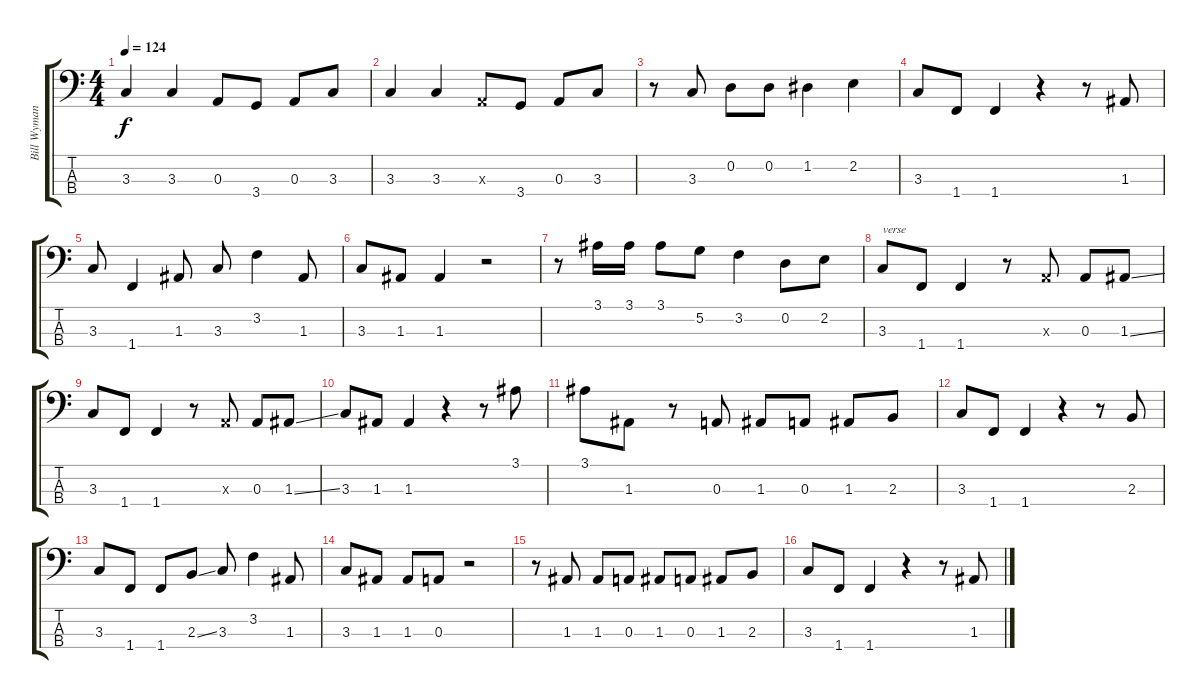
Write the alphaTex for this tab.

\track ("Bill Wyman" "Bill Wyman") {instrument electricbasspick}
\staff {score tabs}
\tuning (G2 D2 A1 E1) {hide}
\ts (4 4)
\tempo 124
\clef f4
\ks c
3.3.4{dy f} 3.3.4 0.3.8 3.4.8 0.3.8 3.3.8 |
3.3.4 3.3.4 0.3{x}.8 3.4.8 0.3.8 3.3.8 |
r.8 3.3.8 0.2.8 0.2.8 1.2.4 2.2.4 |
3.3.8 1.4.8 1.4.4 r.4 r.8 1.3.8 |
3.3.8 1.4.4 1.3.8 3.3.8 3.2.4 1.3.8 |
3.3.8 1.3.8 1.3.4 r.2 |
r.8 3.1.16 3.1.16 3.1.8 5.2.8 3.2.4 0.2.8 2.2.8 |
3.3.8{txt "verse"} 1.4.8 1.4.4 r.8 0.3{x}.8 0.3.8 1.3{ss}.8 |
3.3.8 1.4.8 1.4.4 r.8 0.3{x}.8 0.3.8 1.3{ss}.8 |
3.3.8 1.3.8 1.3.4 r.4 r.8 3.1.8 |
3.1.8 1.3.8 r.8 0.3.8 1.3.8 0.3.8 1.3.8 2.3.8 |
3.3.8 1.4.8 1.4.4 r.4 r.8 2.3.8 |
3.3.8 1.4.8 1.4.8 2.3{ss}.8 3.3.8 3.2.4 1.3.8 |
3.3.8 1.3.8 1.3.8 0.3.8 r.2 |
r.8 1.3.8 1.3.8 0.3.8 1.3.8 0.3.8 1.3.8 2.3.8 |
3.3.8 1.4.8 1.4.4 r.4 r.8 1.3.8
